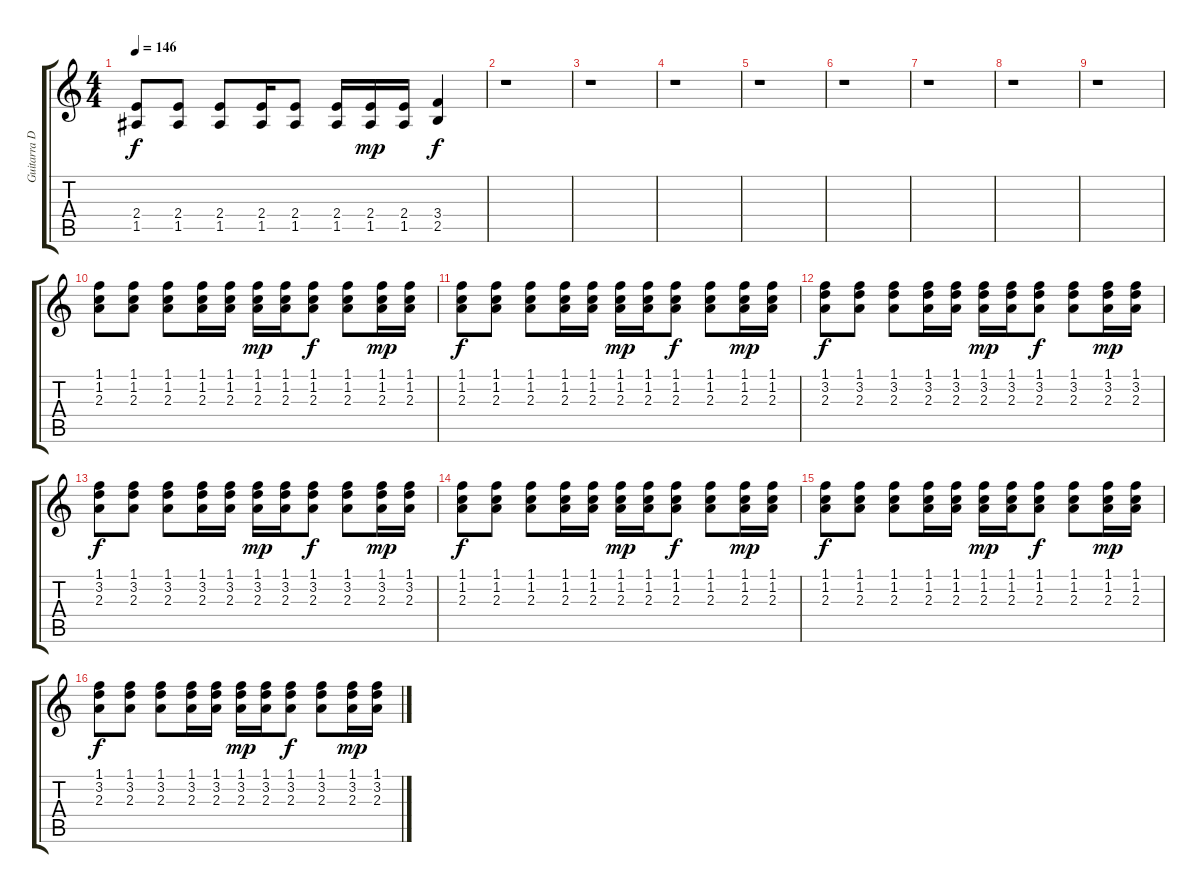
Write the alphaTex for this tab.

\track ("Guitarra Distorsion" "Guitarra D") {instrument distortionguitar}
\staff {score tabs}
\tuning (E4 B3 G3 D3 A2 E2) {hide}
\ts (4 4)
\tempo 146
\clef g2
\ks c
(2.4 1.5).8{dy f} (2.4 1.5).8 (2.4 1.5).8 (2.4 1.5).16 (2.4 1.5).8 (2.4 1.5).16 (2.4 1.5).16{dy mp} (2.4 1.5).16 (3.4 2.5).4{dy f} |
r.1 |
r.1 |
r.1 |
r.1 |
r.1 |
r.1 |
r.1 |
r.1 |
(1.1 1.2 2.3).8 (1.1 1.2 2.3).8 (1.1 1.2 2.3).8 (1.1 1.2 2.3).16 (1.1 1.2 2.3).16 (1.1 1.2 2.3).16{dy mp} (1.1 1.2 2.3).16 (1.1 1.2 2.3).8{dy f} (1.1 1.2 2.3).8 (1.1 1.2 2.3).16{dy mp} (1.1 1.2 2.3).16 |
(1.1 1.2 2.3).8{dy f} (1.1 1.2 2.3).8 (1.1 1.2 2.3).8 (1.1 1.2 2.3).16 (1.1 1.2 2.3).16 (1.1 1.2 2.3).16{dy mp} (1.1 1.2 2.3).16 (1.1 1.2 2.3).8{dy f} (1.1 1.2 2.3).8 (1.1 1.2 2.3).16{dy mp} (1.1 1.2 2.3).16 |
(1.1 3.2 2.3).8{dy f} (1.1 3.2 2.3).8 (1.1 3.2 2.3).8 (1.1 3.2 2.3).16 (1.1 3.2 2.3).16 (1.1 3.2 2.3).16{dy mp} (1.1 3.2 2.3).16 (1.1 3.2 2.3).8{dy f} (1.1 3.2 2.3).8 (1.1 3.2 2.3).16{dy mp} (1.1 3.2 2.3).16 |
(1.1 3.2 2.3).8{dy f} (1.1 3.2 2.3).8 (1.1 3.2 2.3).8 (1.1 3.2 2.3).16 (1.1 3.2 2.3).16 (1.1 3.2 2.3).16{dy mp} (1.1 3.2 2.3).16 (1.1 3.2 2.3).8{dy f} (1.1 3.2 2.3).8 (1.1 3.2 2.3).16{dy mp} (1.1 3.2 2.3).16 |
(1.1 1.2 2.3).8{dy f} (1.1 1.2 2.3).8 (1.1 1.2 2.3).8 (1.1 1.2 2.3).16 (1.1 1.2 2.3).16 (1.1 1.2 2.3).16{dy mp} (1.1 1.2 2.3).16 (1.1 1.2 2.3).8{dy f} (1.1 1.2 2.3).8 (1.1 1.2 2.3).16{dy mp} (1.1 1.2 2.3).16 |
(1.1 1.2 2.3).8{dy f} (1.1 1.2 2.3).8 (1.1 1.2 2.3).8 (1.1 1.2 2.3).16 (1.1 1.2 2.3).16 (1.1 1.2 2.3).16{dy mp} (1.1 1.2 2.3).16 (1.1 1.2 2.3).8{dy f} (1.1 1.2 2.3).8 (1.1 1.2 2.3).16{dy mp} (1.1 1.2 2.3).16 |
(1.1 3.2 2.3).8{dy f} (1.1 3.2 2.3).8 (1.1 3.2 2.3).8 (1.1 3.2 2.3).16 (1.1 3.2 2.3).16 (1.1 3.2 2.3).16{dy mp} (1.1 3.2 2.3).16 (1.1 3.2 2.3).8{dy f} (1.1 3.2 2.3).8 (1.1 3.2 2.3).16{dy mp} (1.1 3.2 2.3).16
